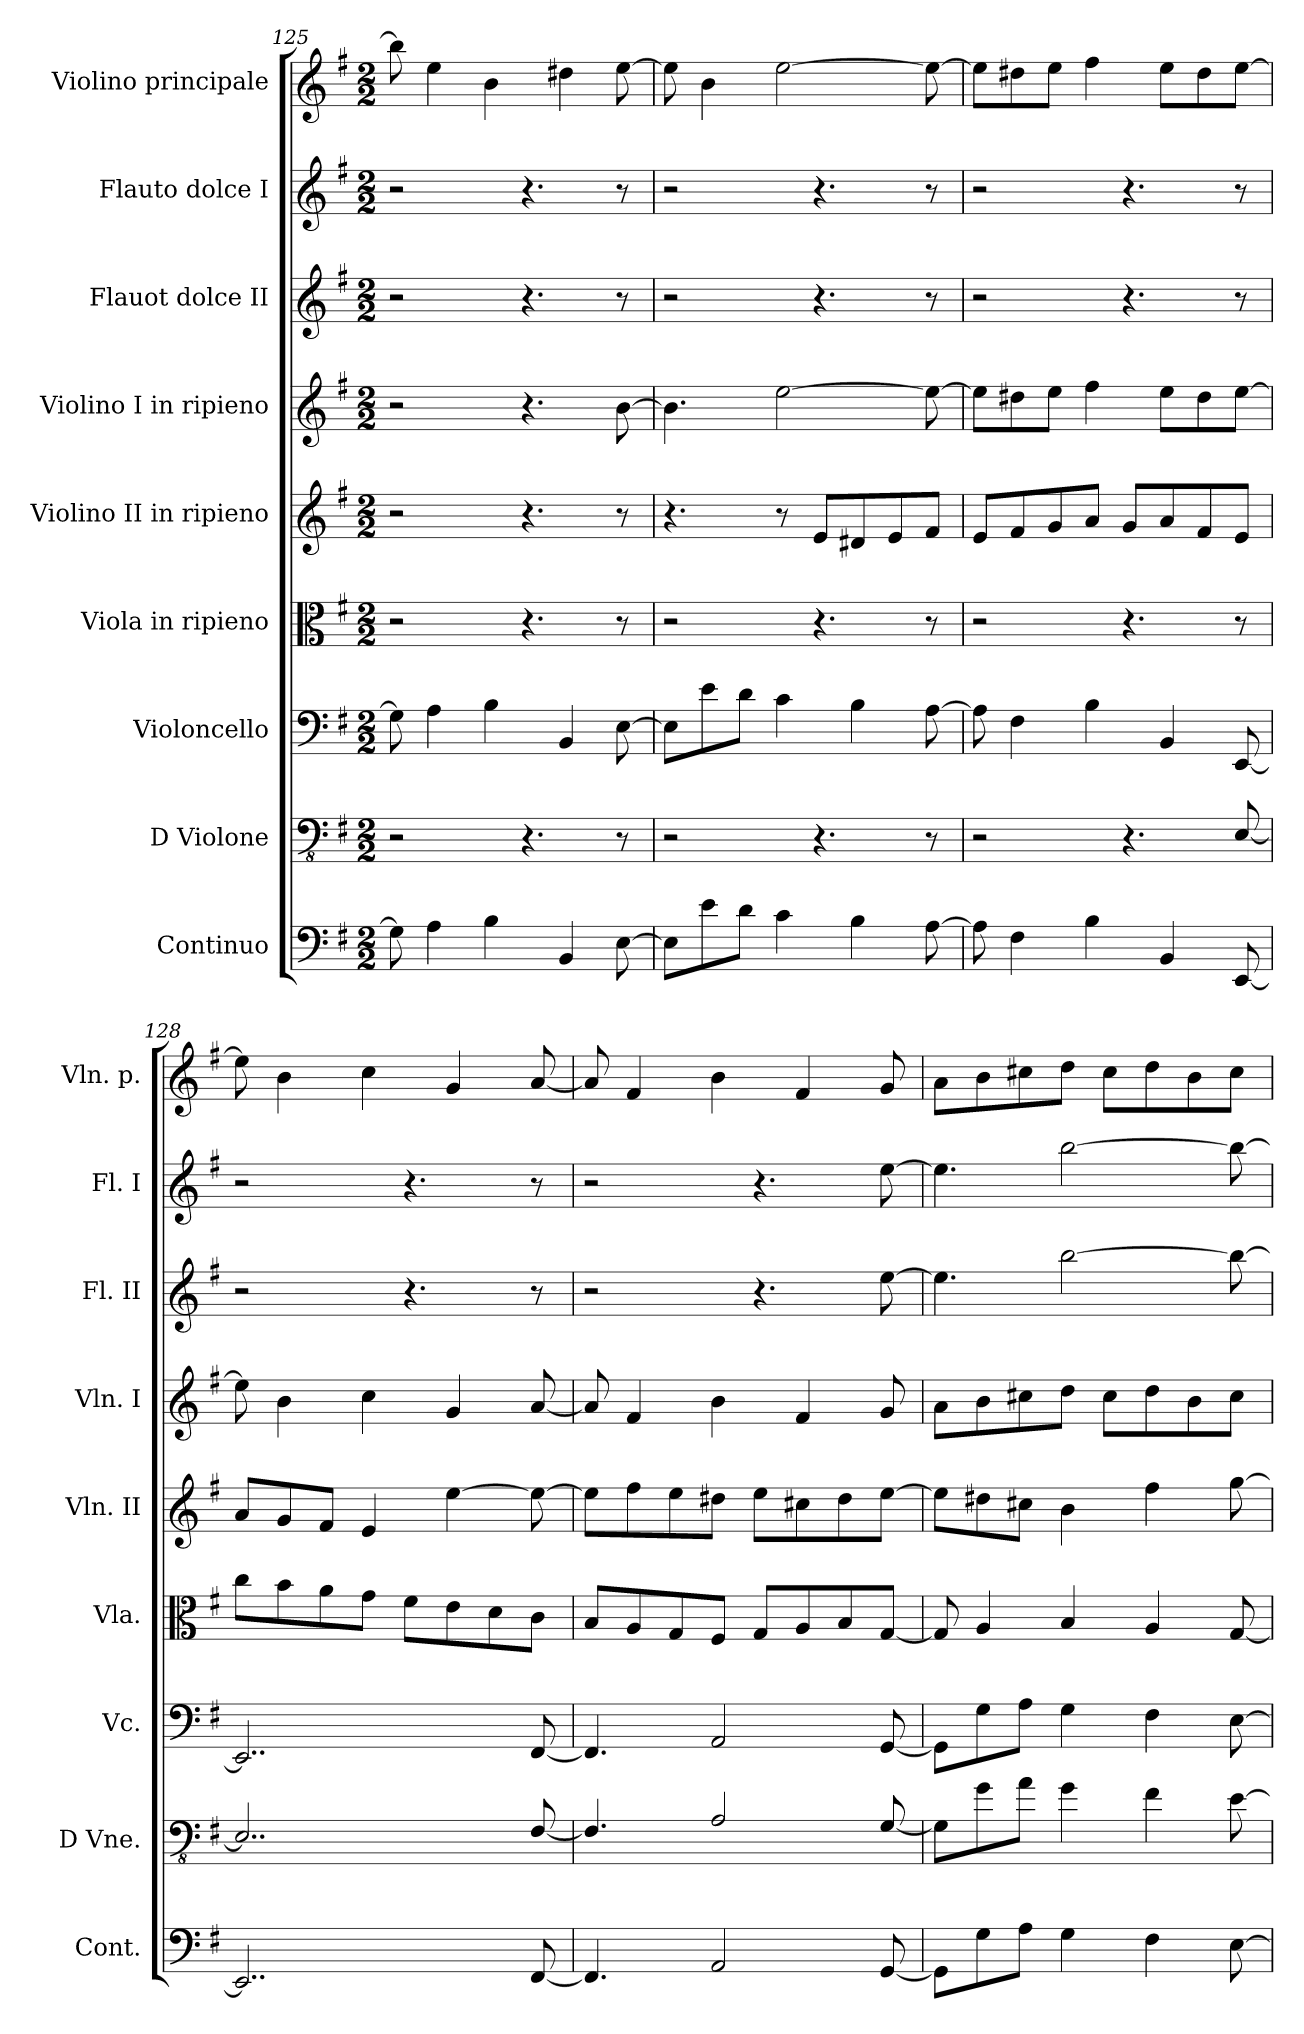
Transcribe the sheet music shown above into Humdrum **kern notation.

**kern	**kern	**kern	**kern	**kern	**kern	**kern	**kern	**kern
*part9	*part8	*part7	*part6	*part5	*part4	*part3	*part2	*part1
*staff9	*staff8	*staff7	*staff6	*staff5	*staff4	*staff3	*staff2	*staff1
*I"Continuo	*I"D Violone	*I"Violoncello	*I"Viola in ripieno	*I"Violino II in ripieno	*I"Violino I in ripieno	*I"Flauot dolce II	*I"Flauto dolce I	*I"Violino principale
*I'Cont.	*I'D Vne.	*I'Vc.	*I'Vla.	*I'Vln. II	*I'Vln. I	*I'Fl. II	*I'Fl. I	*I'Vln. p.
*clefF4	*clefFv4	*clefF4	*clefC3	*clefG2	*clefG2	*clefG2	*clefG2	*clefG2
*	*ITrd7c12	*	*	*	*	*	*	*
*k[f#]	*k[f#]	*k[f#]	*k[f#]	*k[f#]	*k[f#]	*k[f#]	*k[f#]	*k[f#]
*M2/2	*M2/2	*M2/2	*M2/2	*M2/2	*M2/2	*M2/2	*M2/2	*M2/2
=125	=125	=125	=125	=125	=125	=125	=125	=125
8G\]	2r	8G\]	2r	2r	2r	2r	2r	8bb\]
4A\	.	4A\	.	.	.	.	.	4ee\
4B\	.	4B\	.	.	.	.	.	4b\
.	4.r	.	4.r	4.r	4.r	4.r	4.r	.
4BB/	.	4BB/	.	.	.	.	.	4dd#X\
[8E\	8r	[8E\	8r	8r	[8b\	8r	8r	[8ee\
=126	=126	=126	=126	=126	=126	=126	=126	=126
8E\L]	2r	8E\L]	2r	4.r	4.b\]	2r	2r	8ee\]
8e\	.	8e\	.	.	.	.	.	4b\
8d\J	.	8d\J	.	.	.	.	.	.
4c\	.	4c\	.	8r	[2ee\	.	.	[2ee\
.	4.r	.	4.r	8e/L	.	4.r	4.r	.
4B\	.	4B\	.	8d#X/	.	.	.	.
.	.	.	.	8e/	.	.	.	.
[8A\	8r	[8A\	8r	8f#/J	8ee\_	8r	8r	8ee\_
=127	=127	=127	=127	=127	=127	=127	=127	=127
8A\]	2r	8A\]	2r	8e/L	8ee\L]	2r	2r	8ee\L]
4F#\	.	4F#\	.	8f#/	8dd#X\	.	.	8dd#X\
.	.	.	.	8g/	8ee\J	.	.	8ee\J
4B\	.	4B\	.	8a/J	4ff#\	.	.	4ff#\
.	4.r	.	4.r	8g/L	.	4.r	4.r	.
4BB/	.	4BB/	.	8a/	8ee\L	.	.	8ee\L
.	.	.	.	8f#/	8dd#\	.	.	8dd#\
[8EE/	[8EEE/	[8EE/	8r	8e/J	[8ee\J	8r	8r	[8ee\J
!!LO:PB:g=z
=128	=128	=128	=128	=128	=128	=128	=128	=128
2..EE/]	2..EEE/]	2..EE/]	8cc\L	8a/L	8ee\]	2r	2r	8ee\]
.	.	.	8b\	8g/	4b\	.	.	4b\
.	.	.	8a\	8f#/J	.	.	.	.
.	.	.	8g\J	4e/	4cc\	.	.	4cc\
.	.	.	8f#\L	.	.	4.r	4.r	.
.	.	.	8e\	[4ee\	4g/	.	.	4g/
.	.	.	8d\	.	.	.	.	.
[8FF#/	[8FFF#/	[8FF#/	8c\J	8ee\_	[8a/	8r	8r	[8a/
=129	=129	=129	=129	=129	=129	=129	=129	=129
4.FF#/]	4.FFF#/]	4.FF#/]	8B/L	8ee\L]	8a/]	2r	2r	8a/]
.	.	.	8A/	8ff#\	4f#/	.	.	4f#/
.	.	.	8G/	8ee\	.	.	.	.
2AA/	2AAA/	2AA/	8F#/J	8dd#X\J	4b\	.	.	4b\
.	.	.	8G/L	8ee\L	.	4.r	4.r	.
.	.	.	8A/	8cc#X\	4f#/	.	.	4f#/
.	.	.	8B/	8dd#\	.	.	.	.
[8GG/	[8GGG/	[8GG/	[8G/J	[8ee\J	8g/	[8ee\	[8ee\	8g/
=130	=130	=130	=130	=130	=130	=130	=130	=130
8GG\L]	8GGG\L]	8GG\L]	8G/]	8ee\L]	8a\L	4.ee\]	4.ee\]	8a\L
8G\	8GG\	8G\	4A/	8dd#X\	8b\	.	.	8b\
8A\J	8AA\J	8A\J	.	8cc#X\J	8cc#X\	.	.	8cc#X\
4G\	4GG\	4G\	4B/	4b\	8dd\J	[2bb\	[2bb\	8dd\J
.	.	.	.	.	8cc#\L	.	.	8cc#\L
4F#\	4FF#\	4F#\	4A/	4ff#\	8dd\	.	.	8dd\
.	.	.	.	.	8b\	.	.	8b\
[8E\	[8EE\	[8E\	[8G/	[8gg\	8cc#\J	8bb\_	8bb\_	8cc#\J
=	=	=	=	=	=	=	=	=
*-	*-	*-	*-	*-	*-	*-	*-	*-
